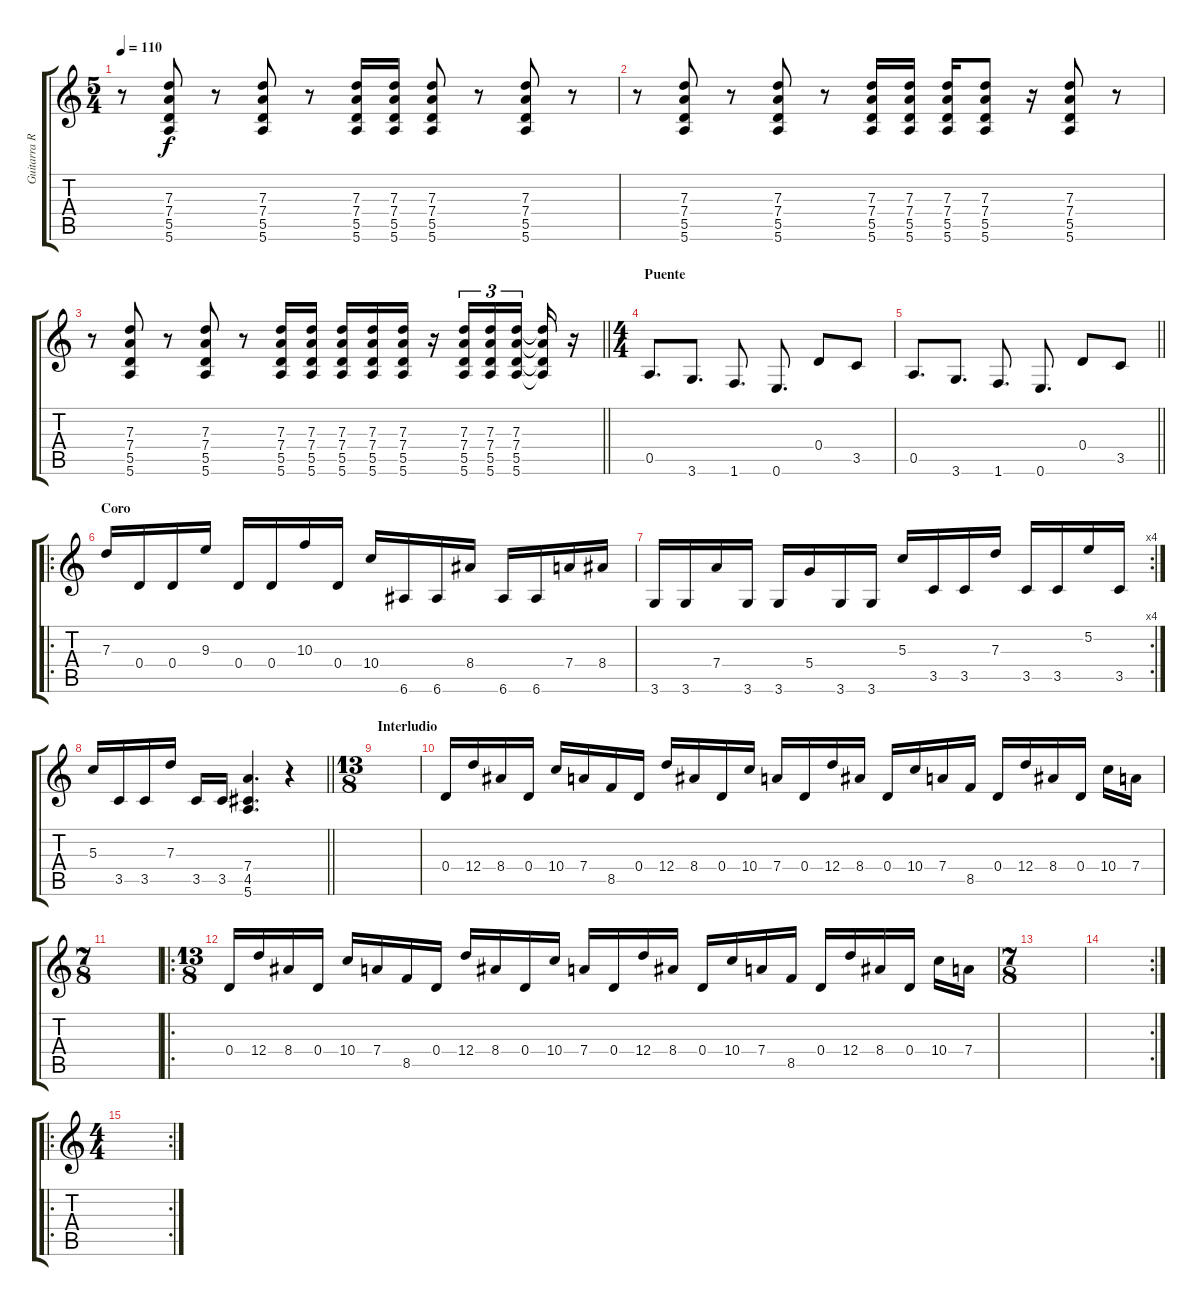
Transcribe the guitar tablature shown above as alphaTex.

\track ("Guitarra Rtm " "Guitarra R") {instrument distortionguitar}
\staff {score tabs}
\tuning (E4 B3 G3 D3 A2 E2) {hide}
\ts (5 4)
\tempo 110
\clef g2
\ks c
r.8{dy f} (7.3 7.4 5.5 5.6).8 r.8 (7.3 7.4 5.5 5.6).8 r.8 (7.3 7.4 5.5 5.6).16 (7.3 7.4 5.5 5.6).16 (7.3 7.4 5.5 5.6).8 r.8 (7.3 7.4 5.5 5.6).8 r.8 |
r.8 (7.3 7.4 5.5 5.6).8 r.8 (7.3 7.4 5.5 5.6).8 r.8 (7.3 7.4 5.5 5.6).16 (7.3 7.4 5.5 5.6).16 (7.3 7.4 5.5 5.6).16 (7.3 7.4 5.5 5.6).8 r.16 (7.3 7.4 5.5 5.6).8 r.8 |
\barLineRight lightlight
r.8 (7.3 7.4 5.5 5.6).8 r.8 (7.3 7.4 5.5 5.6).8 r.8 (7.3 7.4 5.5 5.6).16 (7.3 7.4 5.5 5.6).16 (7.3 7.4 5.5 5.6).16 (7.3 7.4 5.5 5.6).16 (7.3 7.4 5.5 5.6).16 r.16 (7.3 7.4 5.5 5.6).16{tu (3 2)} (7.3 7.4 5.5 5.6).16{tu (3 2)} (7.3 7.4 5.5 5.6).16{tu (3 2) beam splitsecondary} (7.3{t} 7.4{t} 5.5{t} 5.6{t}).16 r.16 |
\ts (4 4)
\section ("" "Puente")
0.5.8{d} 3.6.8{d} 1.6.8{d} 0.6.8{d} 0.4.8 3.5.8 |
\barLineRight lightlight
0.5.8{d} 3.6.8{d} 1.6.8{d} 0.6.8{d} 0.4.8 3.5.8 |
\ro
\section ("" "Coro")
7.3.16 0.4.16 0.4.16 9.3.16 0.4.16 0.4.16 10.3.16 0.4.16 10.4.16 6.6.16 6.6.16 8.4.16 6.6.16 6.6.16 7.4.16 8.4.16 |
\rc 4
3.6.16 3.6.16 7.4.16 3.6.16 3.6.16 5.4.16 3.6.16 3.6.16 5.3.16 3.5.16 3.5.16 7.3.16 3.5.16 3.5.16 5.2.16 3.5.16 |
\barLineRight lightlight
5.3.16 3.5.16 3.5.16 7.3.16 3.5.16 3.5.16 (7.4 4.5 5.6).4{d} r.4 |
\ts (13 8)
\section ("" "Interludio")
|
0.4.16 12.4.16 8.4.16 0.4.16 10.4.16 7.4.16 8.5.16 0.4.16 12.4.16 8.4.16 0.4.16 10.4.16 7.4.16 0.4.16 12.4.16 8.4.16 0.4.16 10.4.16 7.4.16 8.5.16 0.4.16 12.4.16 8.4.16 0.4.16 10.4.16 7.4.16 |
\ts (7 8)
|
\ro
\ts (13 8)
0.4.16 12.4.16 8.4.16 0.4.16 10.4.16 7.4.16 8.5.16 0.4.16 12.4.16 8.4.16 0.4.16 10.4.16 7.4.16 0.4.16 12.4.16 8.4.16 0.4.16 10.4.16 7.4.16 8.5.16 0.4.16 12.4.16 8.4.16 0.4.16 10.4.16 7.4.16 |
\ts (7 8)
|
\rc 2
|
\ro
\rc 2
\ts (4 4)
